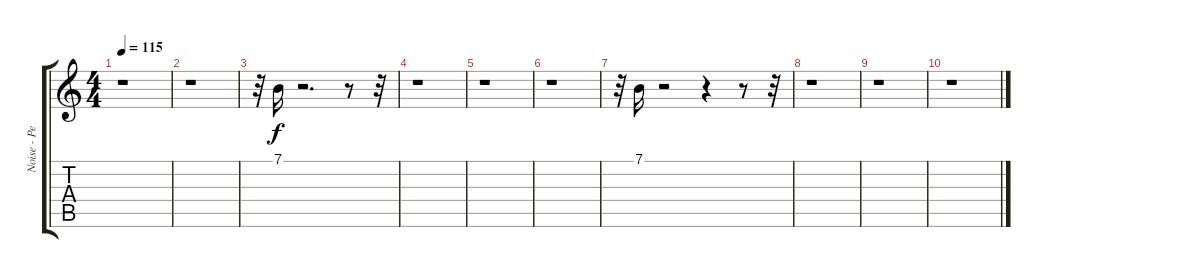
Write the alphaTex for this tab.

\track ("Noise - Petrucci" "Noise - Pe") {instrument guitarfretnoise}
\staff {score tabs}
\tuning (E4 B3 G3 D3 A2 E2) {hide}
\ts (4 4)
\tempo 115
\clef g2
\ks c
r.1{dy f} |
r.1 |
r.32 7.1.16 r.2{d} r.8 r.32 |
r.1 |
r.1 |
r.1 |
r.32 7.1.16 r.2 r.4 r.8 r.32 |
r.1 |
r.1 |
r.1
